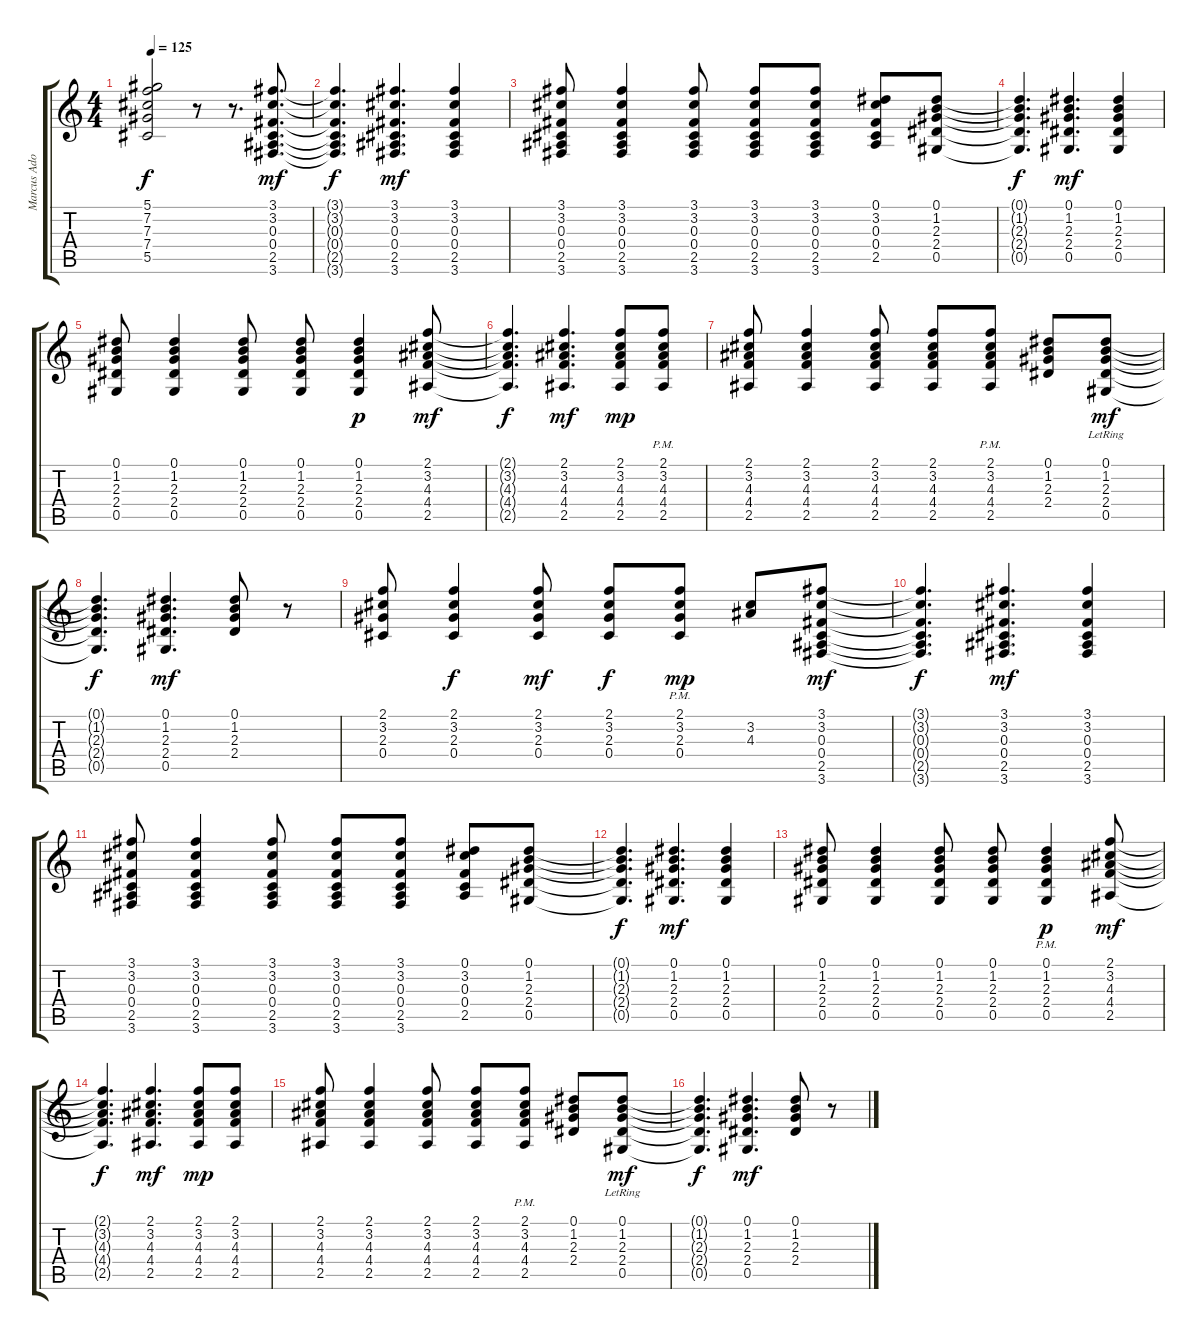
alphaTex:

\track ("Marcus Adoro (Lead)" "Marcus Ado") {instrument distortionguitar}
\staff {score tabs}
\tuning (Eb4 Bb3 Gb3 Db3 Ab2 Eb2) {hide}
\ts (4 4)
\tempo 125
\clef g2
\ks c
(5.1{t} 7.2{t} 7.3{t} 7.4{t} 5.5{t}).2{dy f} r.8 r.8{d} (3.1 3.2 0.3 0.4 2.5 3.6).8{d dy mf} |
(3.1{t} 3.2{t} 0.3{t} 0.4{t} 2.5{t} 3.6{t}).4{d dy f} (3.1 3.2 0.3 0.4 2.5 3.6).4{d dy mf} (3.1 3.2 0.3 0.4 2.5 3.6).4 |
(3.1 3.2 0.3 0.4 2.5 3.6).8 (3.1 3.2 0.3 0.4 2.5 3.6).4 (3.1 3.2 0.3 0.4 2.5 3.6).8 (3.1 3.2 0.3 0.4 2.5 3.6).8 (3.1 3.2 0.3 0.4 2.5 3.6).8 (0.1 3.2 0.3 0.4 2.5).8 (0.1 1.2 2.3 2.4 0.5).8 |
(0.1{t} 1.2{t} 2.3{t} 2.4{t} 0.5{t}).4{d dy f} (0.1 1.2 2.3 2.4 0.5).4{d dy mf} (0.1 1.2 2.3 2.4 0.5).4 |
(0.1 1.2 2.3 2.4 0.5).8 (0.1 1.2 2.3 2.4 0.5).4 (0.1 1.2 2.3 2.4 0.5).8 (0.1 1.2 2.3 2.4 0.5).8 (0.1 1.2 2.3 2.4 0.5).4{dy p} (2.1 3.2 4.3 4.4 2.5).8{dy mf} |
(2.1{t} 3.2{t} 4.3{t} 4.4{t} 2.5{t}).4{d dy f} (2.1 3.2 4.3 4.4 2.5).4{d dy mf} (2.1 3.2 4.3 4.4 2.5).8{dy mp} (2.1{pm} 3.2{pm} 4.3{pm} 4.4{pm} 2.5{pm}).8 |
(2.1 3.2 4.3 4.4 2.5).8 (2.1 3.2 4.3 4.4 2.5).4 (2.1 3.2 4.3 4.4 2.5).8 (2.1 3.2 4.3 4.4 2.5).8 (2.1{pm} 3.2{pm} 4.3{pm} 4.4{pm} 2.5{pm}).8 (0.1 1.2 2.3 2.4).8 (0.1{lr} 1.2{lr} 2.3{lr} 2.4{lr} 0.5{lr}).8{dy mf} |
(0.1{t} 1.2{t} 2.3{t} 2.4{t} 0.5{t}).4{d dy f} (0.1 1.2 2.3 2.4 0.5).4{d dy mf} (0.1 1.2 2.3 2.4).8 r.8 |
(2.1 3.2 2.3 0.4).8 (2.1 3.2 2.3 0.4).4{dy f} (2.1 3.2 2.3 0.4).8{dy mf} (2.1 3.2 2.3 0.4).8{dy f} (2.1{pm} 3.2{pm} 2.3{pm} 0.4{pm}).8{dy mp} (3.2 4.3).8 (3.1 3.2 0.3 0.4 2.5 3.6).8{dy mf} |
(3.1{t} 3.2{t} 0.3{t} 0.4{t} 2.5{t} 3.6{t}).4{d dy f} (3.1 3.2 0.3 0.4 2.5 3.6).4{d dy mf} (3.1 3.2 0.3 0.4 2.5 3.6).4 |
(3.1 3.2 0.3 0.4 2.5 3.6).8 (3.1 3.2 0.3 0.4 2.5 3.6).4 (3.1 3.2 0.3 0.4 2.5 3.6).8 (3.1 3.2 0.3 0.4 2.5 3.6).8 (3.1 3.2 0.3 0.4 2.5 3.6).8 (0.1 3.2 0.3 0.4 2.5).8 (0.1 1.2 2.3 2.4 0.5).8 |
(0.1{t} 1.2{t} 2.3{t} 2.4{t} 0.5{t}).4{d dy f} (0.1 1.2 2.3 2.4 0.5).4{d dy mf} (0.1 1.2 2.3 2.4 0.5).4 |
(0.1 1.2 2.3 2.4 0.5).8 (0.1 1.2 2.3 2.4 0.5).4 (0.1 1.2 2.3 2.4 0.5).8 (0.1 1.2 2.3 2.4 0.5).8 (0.1{pm} 1.2{pm} 2.3{pm} 2.4{pm} 0.5{pm}).4{dy p} (2.1 3.2 4.3 4.4 2.5).8{dy mf} |
(2.1{t} 3.2{t} 4.3{t} 4.4{t} 2.5{t}).4{d dy f} (2.1 3.2 4.3 4.4 2.5).4{d dy mf} (2.1 3.2 4.3 4.4 2.5).8{dy mp} (2.1 3.2 4.3 4.4 2.5).8 |
(2.1 3.2 4.3 4.4 2.5).8 (2.1 3.2 4.3 4.4 2.5).4 (2.1 3.2 4.3 4.4 2.5).8 (2.1 3.2 4.3 4.4 2.5).8 (2.1{pm} 3.2{pm} 4.3{pm} 4.4{pm} 2.5{pm}).8 (0.1 1.2 2.3 2.4).8 (0.1{lr} 1.2{lr} 2.3{lr} 2.4{lr} 0.5{lr}).8{dy mf} |
(0.1{t} 1.2{t} 2.3{t} 2.4{t} 0.5{t}).4{d dy f} (0.1 1.2 2.3 2.4 0.5).4{d dy mf} (0.1 1.2 2.3 2.4).8 r.8
